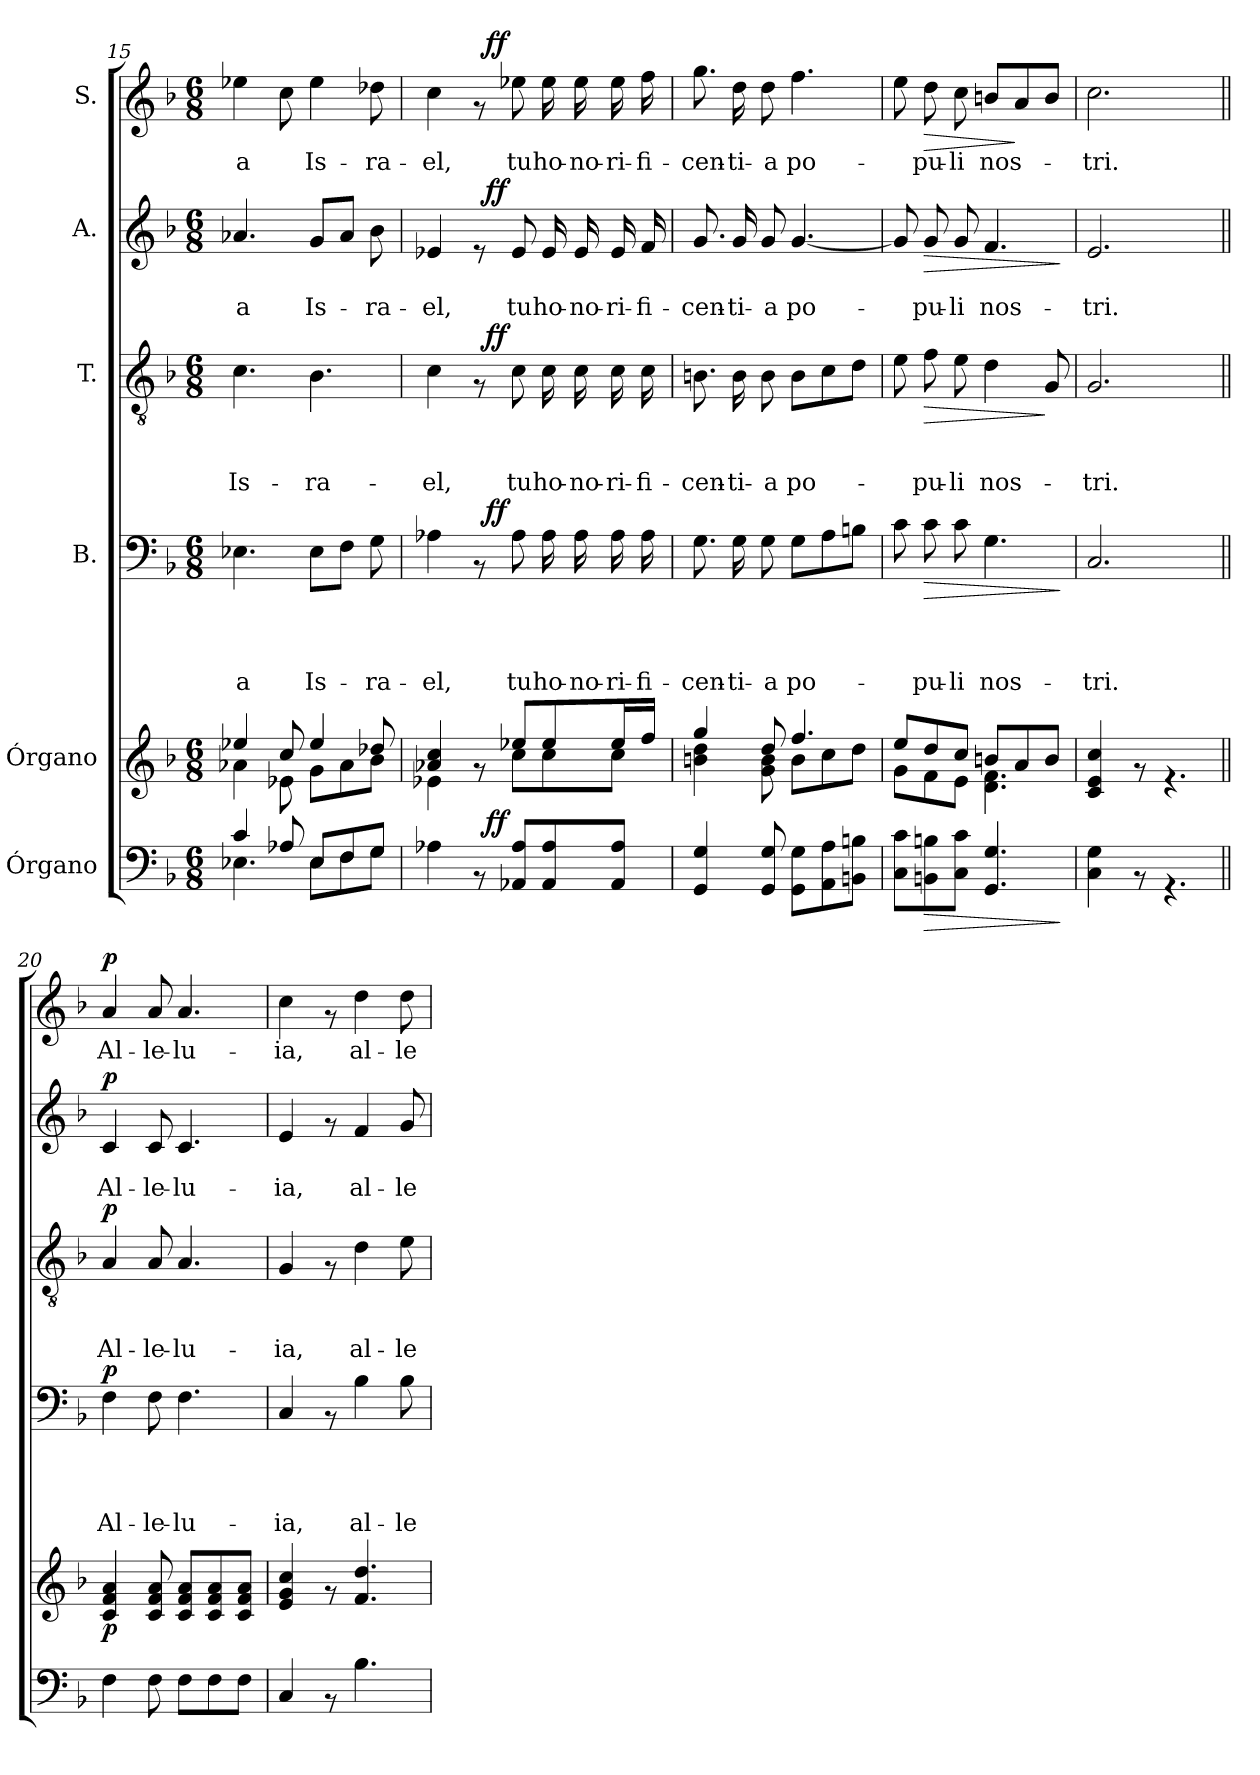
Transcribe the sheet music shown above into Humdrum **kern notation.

**kern	**dynam	**kern	**dynam	**kern	**text	**text	**text	**text	**dynam	**kern	**text	**text	**text	**dynam	**kern	**text	**text	**dynam	**kern	**text	**dynam
*part6	*part6	*part5	*part5	*part4	*part4	*part4	*part4	*part4	*part4	*part3	*part3	*part3	*part3	*part3	*part2	*part2	*part2	*part2	*part1	*part1	*part1
*staff6	*staff6	*staff5	*staff5	*staff4	*staff4	*staff4	*staff4	*staff4	*staff4	*staff3	*staff3	*staff3	*staff3	*staff3	*staff2	*staff2	*staff2	*staff2	*staff1	*staff1	*staff1
*I"Órgano	*	*I"Órgano	*	*I"B.	*	*	*	*	*	*I"T.	*	*	*	*	*I"A.	*	*	*	*I"S.	*	*
!!LO:PB:g=z
*clefF4	*	*clefG2	*	*clefF4	*	*	*	*	*	*clefGv2	*	*	*	*	*clefG2	*	*	*	*clefG2	*	*
*k[b-]	*	*k[b-]	*	*k[b-]	*	*	*	*	*	*k[b-]	*	*	*	*	*k[b-]	*	*	*	*k[b-]	*	*
*F:	*	*F:	*	*F:	*	*	*	*	*	*F:	*	*	*	*	*F:	*	*	*	*F:	*	*
*M6/8	*	*M6/8	*	*M6/8	*	*	*	*	*	*M6/8	*	*	*	*	*M6/8	*	*	*	*M6/8	*	*
=15	=15	=15	=15	=15	=15	=15	=15	=15	=15	=15	=15	=15	=15	=15	=15	=15	=15	=15	=15	=15	=15
*^	*	*^	*	*	*	*	*	*	*	*	*	*	*	*	*	*	*	*	*	*	*
!	!	!	!	!	!	!	!	!	!	!LO:LY:b	!	!	!	!	!LO:LY:b	!	!	!	!LO:LY:b	!	!	!LO:LY:b	!
4c/	4.E-X\	.	4ee-X/	4a-X\	.	4.E-X\	.	.	.	-a	.	4.c\	.	.	Is-	.	4.a-X/	.	-a	.	4ee-X\	-a	.
8A-X/	.	.	8cc/	8e-X\	.	.	.	.	.	.	.	.	.	.	.	.	.	.	.	.	8cc\	.	.
!	!	!	!	!	!	!	!	!	!	!LO:LY:b	!	!	!	!	!LO:LY:b	!	!	!	!LO:LY:b	!	!	!LO:LY:b	!
8E-/L	8E-\L	.	4ee-/	8g\L	.	8E-\L	.	.	.	Is-	.	4.B-\	.	.	-ra-	.	8g/L	.	Is-	.	4ee-\	Is-	.
8F/	8F\	.	.	8a-\	.	8F\J	.	.	.	.	.	.	.	.	.	.	8a-/J	.	.	.	.	.	.
!	!	!	!	!	!	!	!	!	!	!LO:LY:b	!	!	!	!	!	!	!	!	!LO:LY:b	!	!	!LO:LY:b	!
8G/J	8G\J	.	8dd-X/	8b-\J	.	8G\	.	.	.	-ra-	.	.	.	.	.	.	8b-\	.	-ra-	.	8dd-X\	-ra-	.
=16	=16	=16	=16	=16	=16	=16	=16	=16	=16	=16	=16	=16	=16	=16	=16	=16	=16	=16	=16	=16	=16	=16	=16
!	!	!	!	!	!	!	!	!	!	!LO:LY:b	!	!	!	!	!LO:LY:b	!	!	!	!LO:LY:b	!	!	!LO:LY:b	!
*	*	*	*	*	*	*^	*	*	*	*	*	*^	*	*	*	*	*^	*	*	*	*^	*	*
4A-X\	4ryy	.	4a-X/ 4cc/	4e-X\	.	4A-X\	4ryy	.	.	.	-el,	.	4c\	4ryy	.	.	-el,	.	4e-X/	4ryy	.	-el,	.	4cc\	4ryy	-el,	.
8rAA	32ryy	.	8rf	8ryy	.	8rAA	32ryy	.	.	.	.	.	8rF	32ryy	.	.	.	.	8re	32ryy	.	.	.	8rf	32ryy	.	.
!	!	!LO:DY:a	!	!	!	!	!	!	!	!	!	!LO:DY:a	!	!	!	!	!	!LO:DY:a	!	!	!	!	!LO:DY:a	!	!	!	!LO:DY:a
.	4...ryy	ff	.	.	.	.	4...ryy	.	.	.	.	ff	.	4...ryy	.	.	.	ff	.	4...ryy	.	.	ff	.	4...ryy	.	ff
!	!	!	!	!	!	!	!	!	!	!	!LO:LY:b	!	!	!	!	!	!LO:LY:b	!	!	!	!	!LO:LY:b	!	!	!	!LO:LY:b	!
8AA-X/ 8A-/L	.	.	8ee-X/L	8cc\L	.	8A-\	.	.	.	.	tu	.	8c\	.	.	.	tu	.	8e-/	.	.	tu	.	8ee-X\	.	tu	.
!	!	!	!	!	!	!	!	!	!	!	!LO:LY:b	!	!	!	!	!	!LO:LY:b	!	!	!	!	!LO:LY:b	!	!	!	!LO:LY:b	!
8AA-/ 8A-/	.	.	8ee-/	8cc\	.	16A-\	.	.	.	.	ho-	.	16c\	.	.	.	ho-	.	16e-/	.	.	ho-	.	16ee-\	.	ho-	.
!	!	!	!	!	!	!	!	!	!	!	!LO:LY:b	!	!	!	!	!	!LO:LY:b	!	!	!	!	!LO:LY:b	!	!	!	!LO:LY:b	!
.	.	.	.	.	.	16A-\	.	.	.	.	-no-	.	16c\	.	.	.	-no-	.	16e-/	.	.	-no-	.	16ee-\	.	-no-	.
!	!	!	!	!	!	!	!	!	!	!	!LO:LY:b	!	!	!	!	!	!LO:LY:b	!	!	!	!	!LO:LY:b	!	!	!	!LO:LY:b	!
8AA-/ 8A-/J	.	.	16ee-/L	8cc\J	.	16A-\	.	.	.	.	-ri-	.	16c\	.	.	.	-ri-	.	16e-/	.	.	-ri-	.	16ee-\	.	-ri-	.
!	!	!	!	!	!	!	!	!	!	!	!LO:LY:b	!	!	!	!	!	!LO:LY:b	!	!	!	!	!LO:LY:b	!	!	!	!LO:LY:b	!
.	.	.	16ff/JJ	.	.	16A-\	.	.	.	.	-fi-	.	16c\	.	.	.	-fi-	.	16f/	.	.	-fi-	.	16ff\	.	-fi-	.
=17	=17	=17	=17	=17	=17	=17	=17	=17	=17	=17	=17	=17	=17	=17	=17	=17	=17	=17	=17	=17	=17	=17	=17	=17	=17	=17	=17
!	!	!	!	!	!	!	!	!	!	!	!LO:LY:b	!	!	!	!	!	!LO:LY:b	!	!	!	!	!LO:LY:b	!	!	!	!LO:LY:b	!
*	*	*	*	*	*	*v	*v	*	*	*	*	*	*	*	*	*	*	*	*v	*v	*	*	*	*v	*v	*	*
*v	*v	*	*	*	*	*	*	*	*	*	*	*v	*v	*	*	*	*	*	*	*	*	*	*	*
4GG/ 4G/	.	4gg/	4bn\ 4dd\	.	8.G\	.	.	.	-cen-	.	8.Bn\	.	.	-cen-	.	8.g/	.	-cen-	.	8.gg\	-cen-	.
!	!	!	!	!	!	!	!	!	!LO:LY:b	!	!	!	!	!LO:LY:b	!	!	!	!LO:LY:b	!	!	!LO:LY:b	!
.	.	.	.	.	16G\	.	.	.	-ti-	.	16B\	.	.	-ti-	.	16g/	.	-ti-	.	16dd\	-ti-	.
!	!	!	!	!	!	!	!	!	!LO:LY:b	!	!	!	!	!LO:LY:b	!	!	!	!LO:LY:b	!	!	!LO:LY:b	!
8GG/ 8G/	.	8dd/	8g\ 8b\	.	8G\	.	.	.	-a	.	8B\	.	.	-a	.	8g/	.	-a	.	8dd\	-a	.
!	!	!	!	!	!	!	!	!	!LO:LY:b	!	!	!	!	!LO:LY:b	!	!	!	!LO:LY:b	!	!	!LO:LY:b	!
8GG\ 8G\L	.	4.ff/	8b\L	.	8G\L	.	.	.	po-	.	8B\L	.	.	po-	.	[>4.g/	.	po-	.	4.ff\	po-	.
8AA\ 8A\	.	.	8cc\	.	8A\	.	.	.	.	.	8c\	.	.	.	.	.	.	.	.	.	.	.
8BBn\ 8Bn\J	.	.	8dd\J	.	8Bn\J	.	.	.	.	.	8d\J	.	.	.	.	.	.	.	.	.	.	.
=18	=18	=18	=18	=18	=18	=18	=18	=18	=18	=18	=18	=18	=18	=18	=18	=18	=18	=18	=18	=18	=18	=18
8C\ 8c\L	.	8ee/L	8g\L	.	8c\	.	.	.	.	.	8e\	.	.	.	.	8g/]	.	.	.	8ee\	.	.
!	!LO:HP:b	!	!	!	!	!	!	!	!LO:LY:b	!LO:HP:b	!	!	!	!LO:LY:b	!LO:HP:b	!	!	!LO:LY:b	!LO:HP:b	!	!LO:LY:b	!LO:HP:b
8BBn\ 8Bn\	>	8dd/	8f\	.	8c\	.	.	.	-pu-	>	8f\	.	.	-pu-	>	8g/	.	-pu-	>	8dd\	-pu-	>
!	!	!	!	!	!	!	!	!	!LO:LY:b	!	!	!	!	!LO:LY:b	!	!	!	!LO:LY:b	!	!	!LO:LY:b	!
8C\ 8c\J	.	8cc/J	8e\J	.	8c\	.	.	.	-li	.	8e\	.	.	-li	.	8g/	.	-li	.	8cc\	-li	.
!	!	!	!	!	!	!	!	!	!LO:LY:b	!	!	!	!	!LO:LY:b	!	!	!	!LO:LY:b	!	!	!LO:LY:b	!
4.GG/ 4.G/	.	8bn/L	4.d\ 4.f\	.	4.G\	.	.	.	nos-	.	4d\	.	.	nos-	.	4.f/	.	nos-	.	8bn/L	nos-	.
.	.	8a/	.	.	.	.	.	.	.	.	.	.	.	.	.	.	.	.	.	8a/	.	]
.	.	8b/J	.	.	.	.	.	.	.	.	8G/	.	.	.	]	.	.	.	.	8b/J	.	.
*	*	*v	*v	*	*	*	*	*	*	*	*	*	*	*	*	*	*	*	*	*	*	*
.	]	.	.	.	.	.	.	.	]	.	.	.	.	.	.	.	.	]	.	.	.
=19	=19	=19	=19	=19	=19	=19	=19	=19	=19	=19	=19	=19	=19	=19	=19	=19	=19	=19	=19	=19	=19
!	!	!	!	!	!	!	!	!LO:LY:b	!	!	!	!	!LO:LY:b	!	!	!	!LO:LY:b	!	!	!LO:LY:b	!
4C\ 4G\	.	4c/ 4e/ 4cc/	.	2.C/	.	.	.	-tri.	.	2.G/	.	.	-tri.	.	2.e/	.	-tri.	.	2.cc\	-tri.	.
8rAA	.	8rf	.	.	.	.	.	.	.	.	.	.	.	.	.	.	.	.	.	.	.
4.rAA	.	4.rf	.	.	.	.	.	.	.	.	.	.	.	.	.	.	.	.	.	.	.
!!LO:PB:g=z
=20||	=20||	=20||	=20||	=20||	=20||	=20||	=20||	=20||	=20||	=20||	=20||	=20||	=20||	=20||	=20||	=20||	=20||	=20||	=20||	=20||	=20||
!	!	!	!LO:DY:b	!	!	!	!	!LO:LY:b	!LO:DY:a	!	!	!	!LO:LY:b	!LO:DY:a	!	!	!LO:LY:b	!LO:DY:a	!	!LO:LY:b	!LO:DY:a
4F\	.	4c/ 4f/ 4a/	p	4F\	.	.	.	Al-	p	4A/	.	.	Al-	p	4c/	.	Al-	p	4a/	Al-	p
!	!	!	!	!	!	!	!	!LO:LY:b	!	!	!	!	!LO:LY:b	!	!	!	!LO:LY:b	!	!	!LO:LY:b	!
8F\	.	8c/ 8f/ 8a/	.	8F\	.	.	.	-le-	.	8A/	.	.	-le-	.	8c/	.	-le-	.	8a/	-le-	.
!	!	!	!	!	!	!	!	!LO:LY:b	!	!	!	!	!LO:LY:b	!	!	!	!LO:LY:b	!	!	!LO:LY:b	!
8F\L	.	8c/ 8f/ 8a/L	.	4.F\	.	.	.	-lu-	.	4.A/	.	.	-lu-	.	4.c/	.	-lu-	.	4.a/	-lu-	.
8F\	.	8c/ 8f/ 8a/	.	.	.	.	.	.	.	.	.	.	.	.	.	.	.	.	.	.	.
8F\J	.	8c/ 8f/ 8a/J	.	.	.	.	.	.	.	.	.	.	.	.	.	.	.	.	.	.	.
=21	=21	=21	=21	=21	=21	=21	=21	=21	=21	=21	=21	=21	=21	=21	=21	=21	=21	=21	=21	=21	=21
!	!	!	!	!	!	!	!	!LO:LY:b	!	!	!	!	!LO:LY:b	!	!	!	!LO:LY:b	!	!	!LO:LY:b	!
4C/	.	4e/ 4g/ 4cc/	.	4C/	.	.	.	-ia,	.	4G/	.	.	-ia,	.	4e/	.	-ia,	.	4cc\	-ia,	.
8rAA	.	8rf	.	8rAA	.	.	.	.	.	8rF	.	.	.	.	8rf	.	.	.	8rf	.	.
!	!	!	!	!	!	!	!	!LO:LY:b	!	!	!	!	!LO:LY:b	!	!	!	!LO:LY:b	!	!	!LO:LY:b	!
4.B-\	.	4.f/ 4.dd/	.	4B-\	.	.	.	al-	.	4d\	.	.	al-	.	4f/	.	al-	.	4dd\	al-	.
!	!	!	!	!	!	!	!	!LO:LY:b	!	!	!	!	!LO:LY:b	!	!	!	!LO:LY:b	!	!	!LO:LY:b	!
.	.	.	.	8B-\	.	.	.	-le-	.	8e\	.	.	-le-	.	8g/	.	-le-	.	8dd\	-le-	.
=	=	=	=	=	=	=	=	=	=	=	=	=	=	=	=	=	=	=	=	=	=
*-	*-	*-	*-	*-	*-	*-	*-	*-	*-	*-	*-	*-	*-	*-	*-	*-	*-	*-	*-	*-	*-
